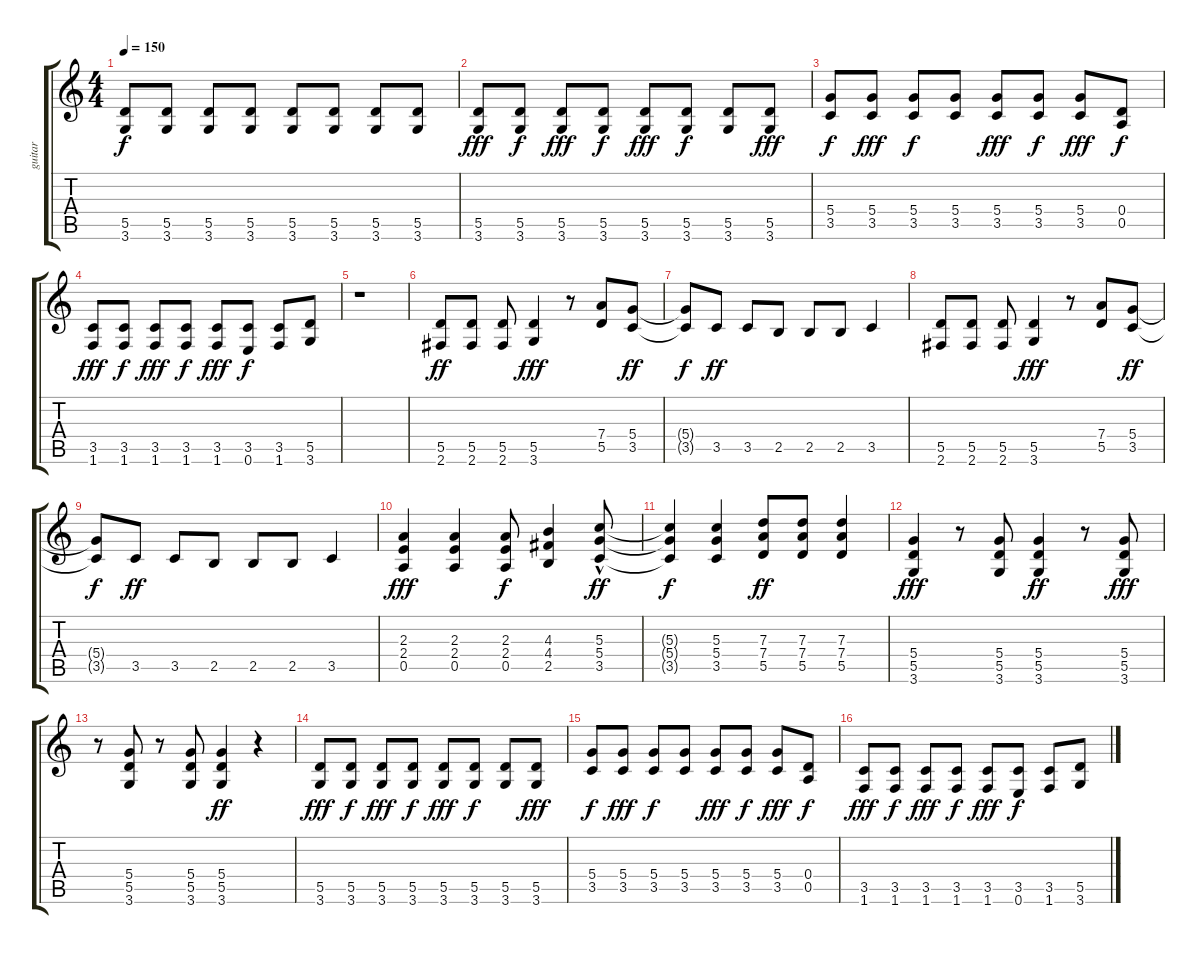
\track ("guitar" "guitar") {instrument overdrivenguitar}
\staff {score tabs}
\tuning (E4 B3 G3 D3 A2 E2) {hide}
\ts (4 4)
\tempo 150
\clef g2
\ks c
(5.5 3.6).8{dy f} (5.5 3.6).8 (5.5 3.6).8 (5.5 3.6).8 (5.5 3.6).8 (5.5 3.6).8 (5.5 3.6).8 (5.5 3.6).8 |
(5.5 3.6).8{dy fff} (5.5 3.6).8{dy f} (5.5 3.6).8{dy fff} (5.5 3.6).8{dy f} (5.5 3.6).8{dy fff} (5.5 3.6).8{dy f} (5.5 3.6).8 (5.5 3.6).8{dy fff} |
(5.4 3.5).8{dy f} (5.4 3.5).8{dy fff} (5.4 3.5).8{dy f} (5.4 3.5).8 (5.4 3.5).8{dy fff} (5.4 3.5).8{dy f} (5.4 3.5).8{dy fff} (0.4 0.5).8{dy f} |
(3.5 1.6).8{dy fff} (3.5 1.6).8{dy f} (3.5 1.6).8{dy fff} (3.5 1.6).8{dy f} (3.5 1.6).8{dy fff} (3.5 0.6).8{dy f} (3.5 1.6).8 (5.5 3.6).8 |
r.1 |
(5.5 2.6).8{dy ff} (5.5 2.6).8 (5.5 2.6).8 (5.5 3.6).4{dy fff} r.8 (7.4 5.5).8 (5.4 3.5).8{dy ff} |
(5.4{t} 3.5{t}).8{dy f} 3.5.8{dy ff} 3.5.8 2.5.8 2.5.8 2.5.8 3.5.4 |
(5.5 2.6).8 (5.5 2.6).8 (5.5 2.6).8 (5.5 3.6).4{dy fff} r.8 (7.4 5.5).8 (5.4 3.5).8{dy ff} |
(5.4{t} 3.5{t}).8{dy f} 3.5.8{dy ff} 3.5.8 2.5.8 2.5.8 2.5.8 3.5.4 |
(2.3 2.4 0.5).4{dy fff} (2.3 2.4 0.5).4 (2.3 2.4 0.5).8{dy f} (4.3 4.4 2.5).4 (5.3 5.4{hac} 3.5).8{dy ff} |
(5.3{t} 5.4{t} 3.5{t}).4{dy f} (5.3 5.4 3.5).4 (7.3 7.4 5.5).8{dy ff} (7.3 7.4 5.5).8 (7.3 7.4 5.5).4 |
(5.4 5.5 3.6).4{dy fff} r.8 (5.4 5.5 3.6).8 (5.4 5.5 3.6).4{dy ff} r.8 (5.4 5.5 3.6).8{dy fff} |
r.8 (5.4 5.5 3.6).8 r.8 (5.4 5.5 3.6).8 (5.4 5.5 3.6).4{dy ff} r.4 |
(5.5 3.6).8{dy fff} (5.5 3.6).8{dy f} (5.5 3.6).8{dy fff} (5.5 3.6).8{dy f} (5.5 3.6).8{dy fff} (5.5 3.6).8{dy f} (5.5 3.6).8 (5.5 3.6).8{dy fff} |
(5.4 3.5).8{dy f} (5.4 3.5).8{dy fff} (5.4 3.5).8{dy f} (5.4 3.5).8 (5.4 3.5).8{dy fff} (5.4 3.5).8{dy f} (5.4 3.5).8{dy fff} (0.4 0.5).8{dy f} |
(3.5 1.6).8{dy fff} (3.5 1.6).8{dy f} (3.5 1.6).8{dy fff} (3.5 1.6).8{dy f} (3.5 1.6).8{dy fff} (3.5 0.6).8{dy f} (3.5 1.6).8 (5.5 3.6).8
